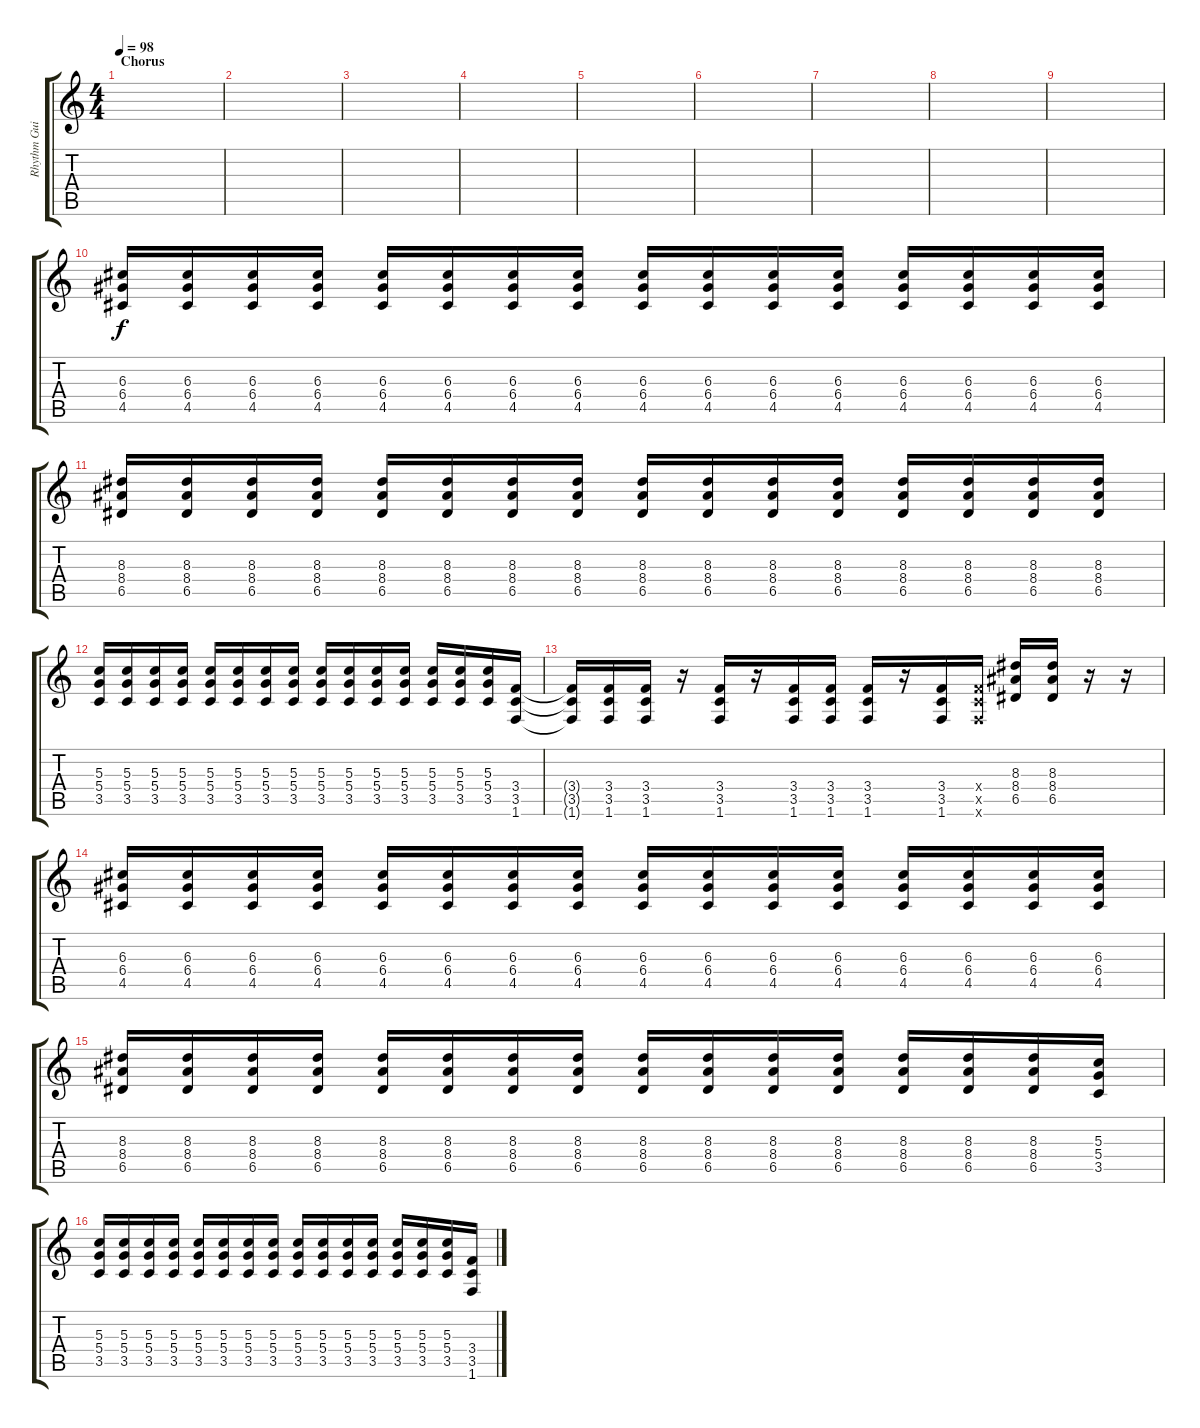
\track ("Rhythm Guitar" "Rhythm Gui") {instrument overdrivenguitar}
\staff {score tabs}
\tuning (E4 B3 G3 D3 A2 E2) {hide}
\ts (4 4)
\section ("" "Chorus")
\tempo 98
\clef g2
\ks c
|
|
|
|
|
|
|
|
|
(6.3 6.4 4.5).16 (6.3 6.4 4.5).16 (6.3 6.4 4.5).16 (6.3 6.4 4.5).16 (6.3 6.4 4.5).16 (6.3 6.4 4.5).16 (6.3 6.4 4.5).16 (6.3 6.4 4.5).16 (6.3 6.4 4.5).16 (6.3 6.4 4.5).16 (6.3 6.4 4.5).16 (6.3 6.4 4.5).16 (6.3 6.4 4.5).16 (6.3 6.4 4.5).16 (6.3 6.4 4.5).16 (6.3 6.4 4.5).16 |
(8.3 8.4 6.5).16 (8.3 8.4 6.5).16 (8.3 8.4 6.5).16 (8.3 8.4 6.5).16 (8.3 8.4 6.5).16 (8.3 8.4 6.5).16 (8.3 8.4 6.5).16 (8.3 8.4 6.5).16 (8.3 8.4 6.5).16 (8.3 8.4 6.5).16 (8.3 8.4 6.5).16 (8.3 8.4 6.5).16 (8.3 8.4 6.5).16 (8.3 8.4 6.5).16 (8.3 8.4 6.5).16 (8.3 8.4 6.5).16 |
(5.3 5.4 3.5).16 (5.3 5.4 3.5).16 (5.3 5.4 3.5).16 (5.3 5.4 3.5).16 (5.3 5.4 3.5).16 (5.3 5.4 3.5).16 (5.3 5.4 3.5).16 (5.3 5.4 3.5).16 (5.3 5.4 3.5).16 (5.3 5.4 3.5).16 (5.3 5.4 3.5).16 (5.3 5.4 3.5).16 (5.3 5.4 3.5).16 (5.3 5.4 3.5).16 (5.3 5.4 3.5).16 (3.4 3.5 1.6).16 |
(3.4{t} 3.5{t} 1.6{t}).16 (3.4 3.5 1.6).16 (3.4 3.5 1.6).16 r.16 (3.4 3.5 1.6).16 r.16 (3.4 3.5 1.6).16 (3.4 3.5 1.6).16 (3.4 3.5 1.6).16 r.16 (3.4 3.5 1.6).16 (3.4{x} 3.5{x} 1.6{x}).16 (8.3 8.4 6.5).16 (8.3 8.4 6.5).16 r.16 r.16 |
(6.3 6.4 4.5).16 (6.3 6.4 4.5).16 (6.3 6.4 4.5).16 (6.3 6.4 4.5).16 (6.3 6.4 4.5).16 (6.3 6.4 4.5).16 (6.3 6.4 4.5).16 (6.3 6.4 4.5).16 (6.3 6.4 4.5).16 (6.3 6.4 4.5).16 (6.3 6.4 4.5).16 (6.3 6.4 4.5).16 (6.3 6.4 4.5).16 (6.3 6.4 4.5).16 (6.3 6.4 4.5).16 (6.3 6.4 4.5).16 |
(8.3 8.4 6.5).16 (8.3 8.4 6.5).16 (8.3 8.4 6.5).16 (8.3 8.4 6.5).16 (8.3 8.4 6.5).16 (8.3 8.4 6.5).16 (8.3 8.4 6.5).16 (8.3 8.4 6.5).16 (8.3 8.4 6.5).16 (8.3 8.4 6.5).16 (8.3 8.4 6.5).16 (8.3 8.4 6.5).16 (8.3 8.4 6.5).16 (8.3 8.4 6.5).16 (8.3 8.4 6.5).16 (5.3 5.4 3.5).16 |
(5.3 5.4 3.5).16 (5.3 5.4 3.5).16 (5.3 5.4 3.5).16 (5.3 5.4 3.5).16 (5.3 5.4 3.5).16 (5.3 5.4 3.5).16 (5.3 5.4 3.5).16 (5.3 5.4 3.5).16 (5.3 5.4 3.5).16 (5.3 5.4 3.5).16 (5.3 5.4 3.5).16 (5.3 5.4 3.5).16 (5.3 5.4 3.5).16 (5.3 5.4 3.5).16 (5.3 5.4 3.5).16 (3.4 3.5 1.6).16
